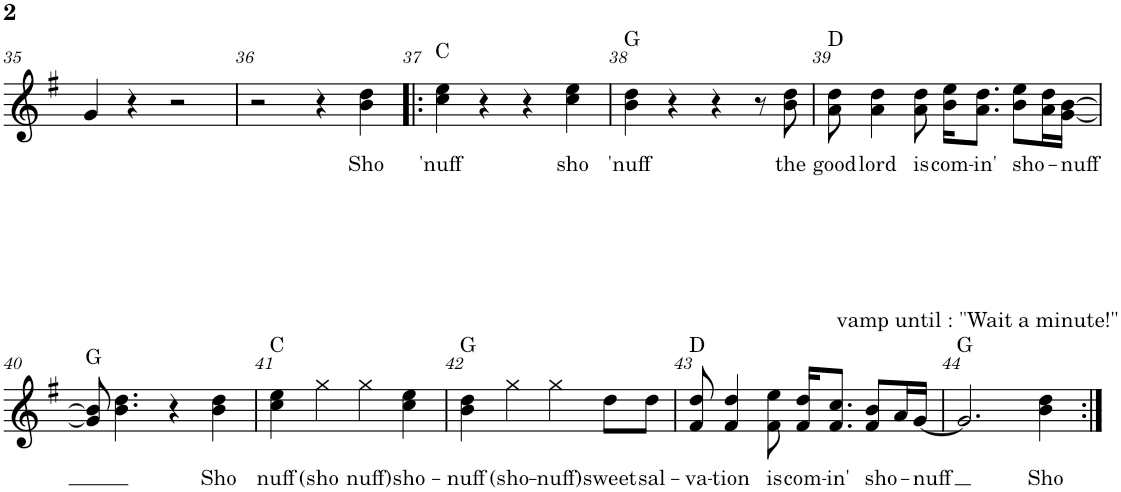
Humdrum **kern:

**kern	**text	**harte
*part1	*part1	*part1
*staff1	*staff1	*
*I"Voice 1	*	*
*I'Vo. 1	*	*
!!LO:PB:g=z
*clefG2	*	*
*k[f#]	*	*
*M4/4	*	*
=35	=35	=35
4g/	.	.
4r	.	.
2r	.	.
=36	=36	=36
2r	.	.
4r	.	.
!	!LO:LY:b	!
4b\ 4dd\	Sho	.
=37!|:	=37!|:	=37!|:
!	!LO:LY:b	!
4cc\ 4ee\	'nuff	C:maj
4r	.	.
4r	.	.
!	!LO:LY:b	!
4cc\ 4ee\	sho	.
=38	=38	=38
!	!LO:LY:b	!
4b\ 4dd\	'nuff	G:maj
4r	.	.
4r	.	.
8r	.	.
!	!LO:LY:b	!
8b\ 8dd\	the	.
=39	=39	=39
!	!LO:LY:b	!
8a\ 8dd\	good	D:maj
!	!LO:LY:b	!
4a\ 4dd\	lord	.
!	!LO:LY:b	!
8a\ 8dd\	is	.
!	!LO:LY:b	!
16b\ 16ee\KL	com-	.
!	!LO:LY:b	!
8.a\ 8.dd\J	-in'	.
!	!LO:LY:b	!
8b\ 8ee\L	sho-	.
16a\ 16dd\L	.	.
!	!LO:LY:b	!
[16g\ [16b\JJ	-nuff	.
!!LO:LB:g=z
=40	=40	=40
8g/] 8b/]	.	G:maj
4.b\ 4.dd\	.	.
4r	.	.
!	!LO:LY:b	!
4b\ 4dd\	Sho	.
=41	=41	=41
!	!LO:LY:b	!
4cc\ 4ee\	nuff	C:maj
!	!LO:LY:b	!
4gg\	(sho	.
!	!LO:LY:b	!
4gg\	nuff)	.
!	!LO:LY:b	!
4cc\ 4ee\	sho-	.
=42	=42	=42
!	!LO:LY:b	!
4b\ 4dd\	-nuff	G:maj
!	!LO:LY:b	!
4gg\	(sho-	.
!	!LO:LY:b	!
4gg\	-nuff)	.
!	!LO:LY:b	!
8dd\L	sweet	.
!	!LO:LY:b	!
8dd\J	sal-	.
=43	=43	=43
!	!LO:LY:b	!
8f#/ 8dd/	-va-	D:maj
!	!LO:LY:b	!
4f#/ 4dd/	-tion	.
!	!LO:LY:b	!
8f#\ 8ee\	is	.
!	!LO:LY:b	!
16f#/ 16dd/KL	com-	.
!	!LO:LY:b	!
8.f#/ 8.cc/J	-in'	.
!	!LO:LY:b	!
8f#/ 8b/L	sho-	.
16a/L	.	.
!	!LO:LY:b	!
[16g/JJ	-nuff	.
=44	=44	=44
2.g/]	.	G:maj
!LO:TX:a:t=vamp until &colon; "Wait a minute!"	!	!
!	!LO:LY:b	!
4b\ 4dd\	Sho	.
=:|!	=:|!	=:|!
*-	*-	*-
